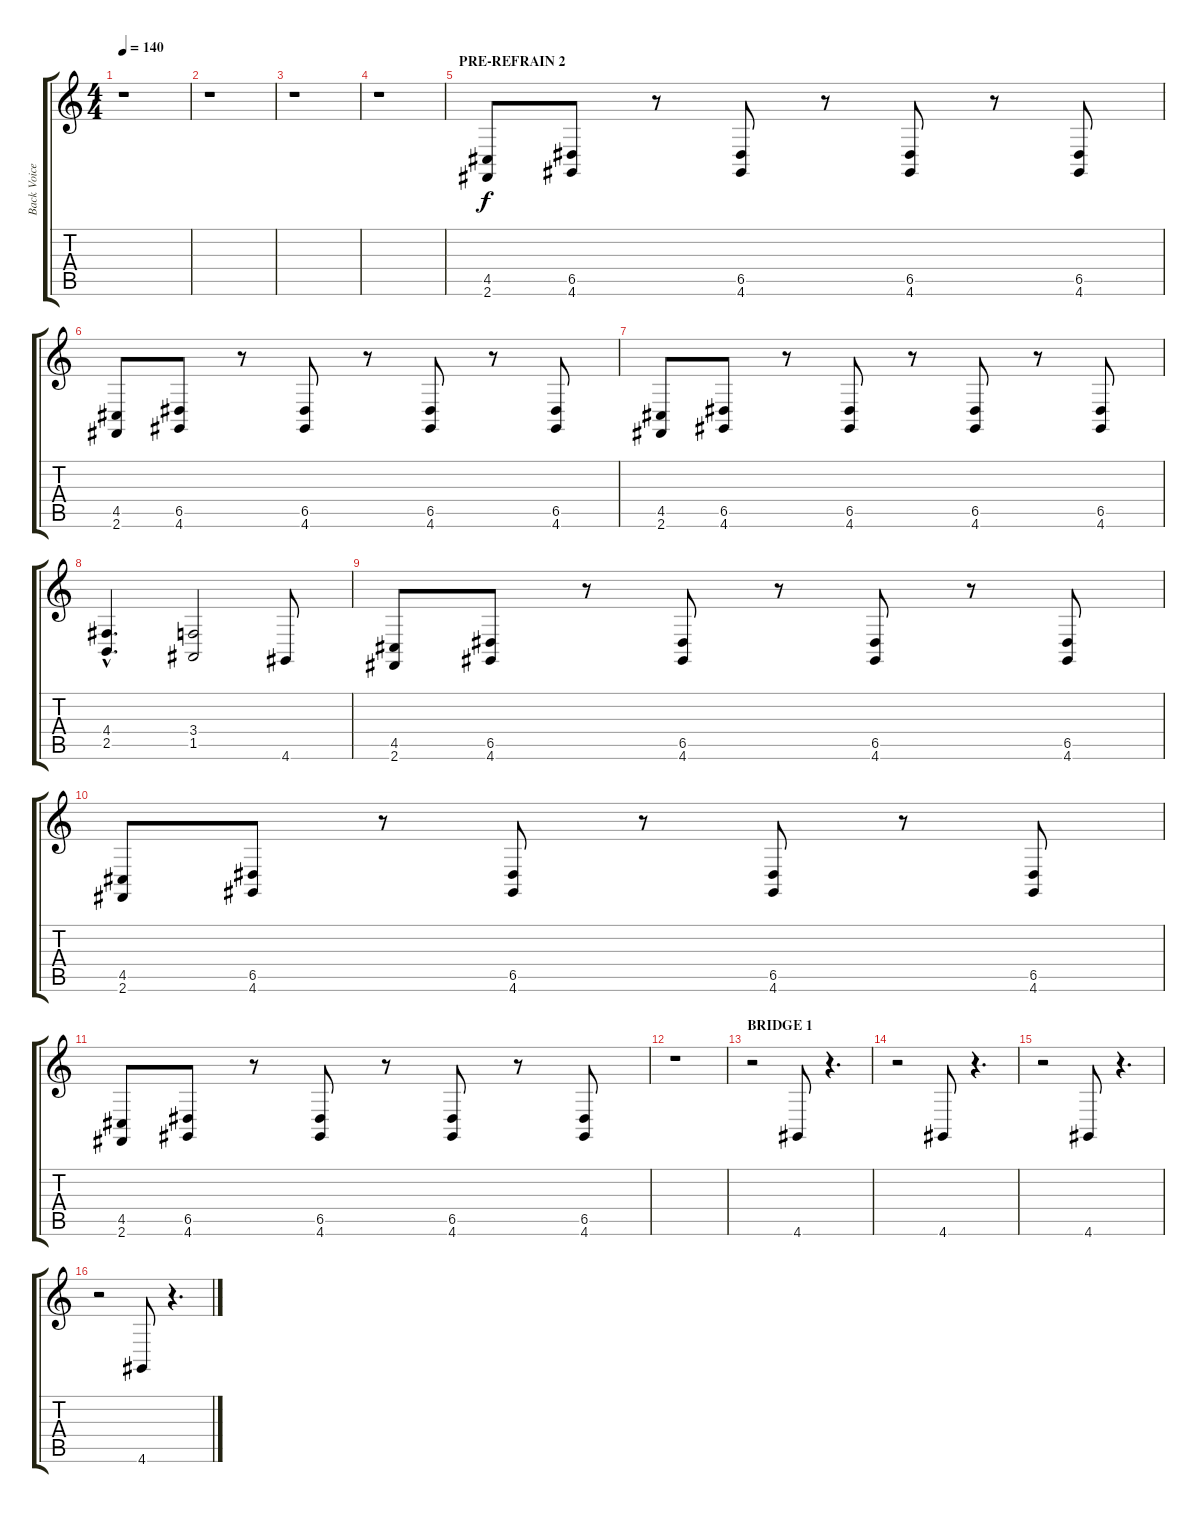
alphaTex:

\track ("Back Voice" "Back Voice") {instrument stringensemble1}
\staff {score tabs}
\tuning (E4 B3 G3 D3 A2 E2) {hide}
\ts (4 4)
\tempo 140
\clef g2
\ks c
r.1{dy f} |
r.1 |
r.1 |
r.1 |
\section ("" "PRE-REFRAIN 2")
(4.5 2.6).8 (6.5 4.6).8 r.8 (6.5 4.6).8 r.8 (6.5 4.6).8 r.8 (6.5 4.6).8 |
(4.5 2.6).8 (6.5 4.6).8 r.8 (6.5 4.6).8 r.8 (6.5 4.6).8 r.8 (6.5 4.6).8 |
(4.5 2.6).8 (6.5 4.6).8 r.8 (6.5 4.6).8 r.8 (6.5 4.6).8 r.8 (6.5 4.6).8 |
(4.4{hac} 2.5{hac}).4{d} (3.4 1.5).2 4.6.8 |
(4.5 2.6).8 (6.5 4.6).8 r.8 (6.5 4.6).8 r.8 (6.5 4.6).8 r.8 (6.5 4.6).8 |
(4.5 2.6).8 (6.5 4.6).8 r.8 (6.5 4.6).8 r.8 (6.5 4.6).8 r.8 (6.5 4.6).8 |
(4.5 2.6).8 (6.5 4.6).8 r.8 (6.5 4.6).8 r.8 (6.5 4.6).8 r.8 (6.5 4.6).8 |
r.1 |
\section ("" "BRIDGE 1")
r.2 4.6.8 r.4{d} |
r.2 4.6.8 r.4{d} |
r.2 4.6.8 r.4{d} |
r.2 4.6.8 r.4{d}
